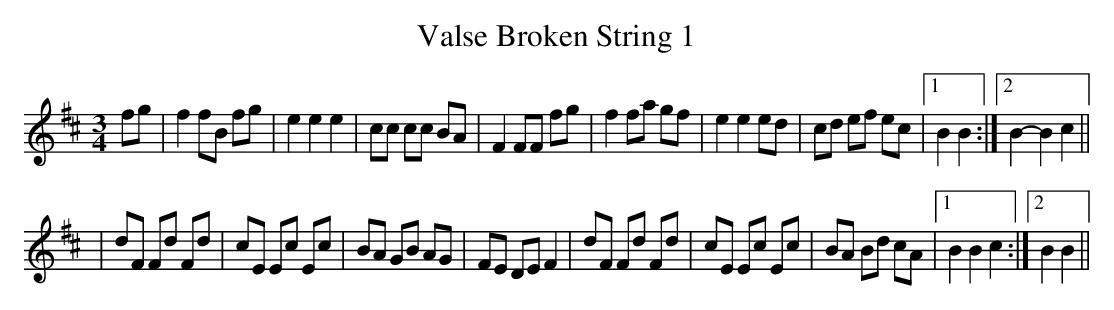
X:1
T:Valse Broken String 1
M:3/4
K:D
fg|f2 fB fg|e2 e2 e2|cc cc BA|F2 FF fg|f2 fa gf|e2 e2 ed|cd ef ec |1 B2 B2 :|2 B2-B2 c2||
|dF Fd Fd|cE Ec Ec|BA GB AG|FE DE F2|dF Fd Fd|cE Ec Ec|BA Bd cA|1 B2 B2 c2:|2 B2 B2 ||
